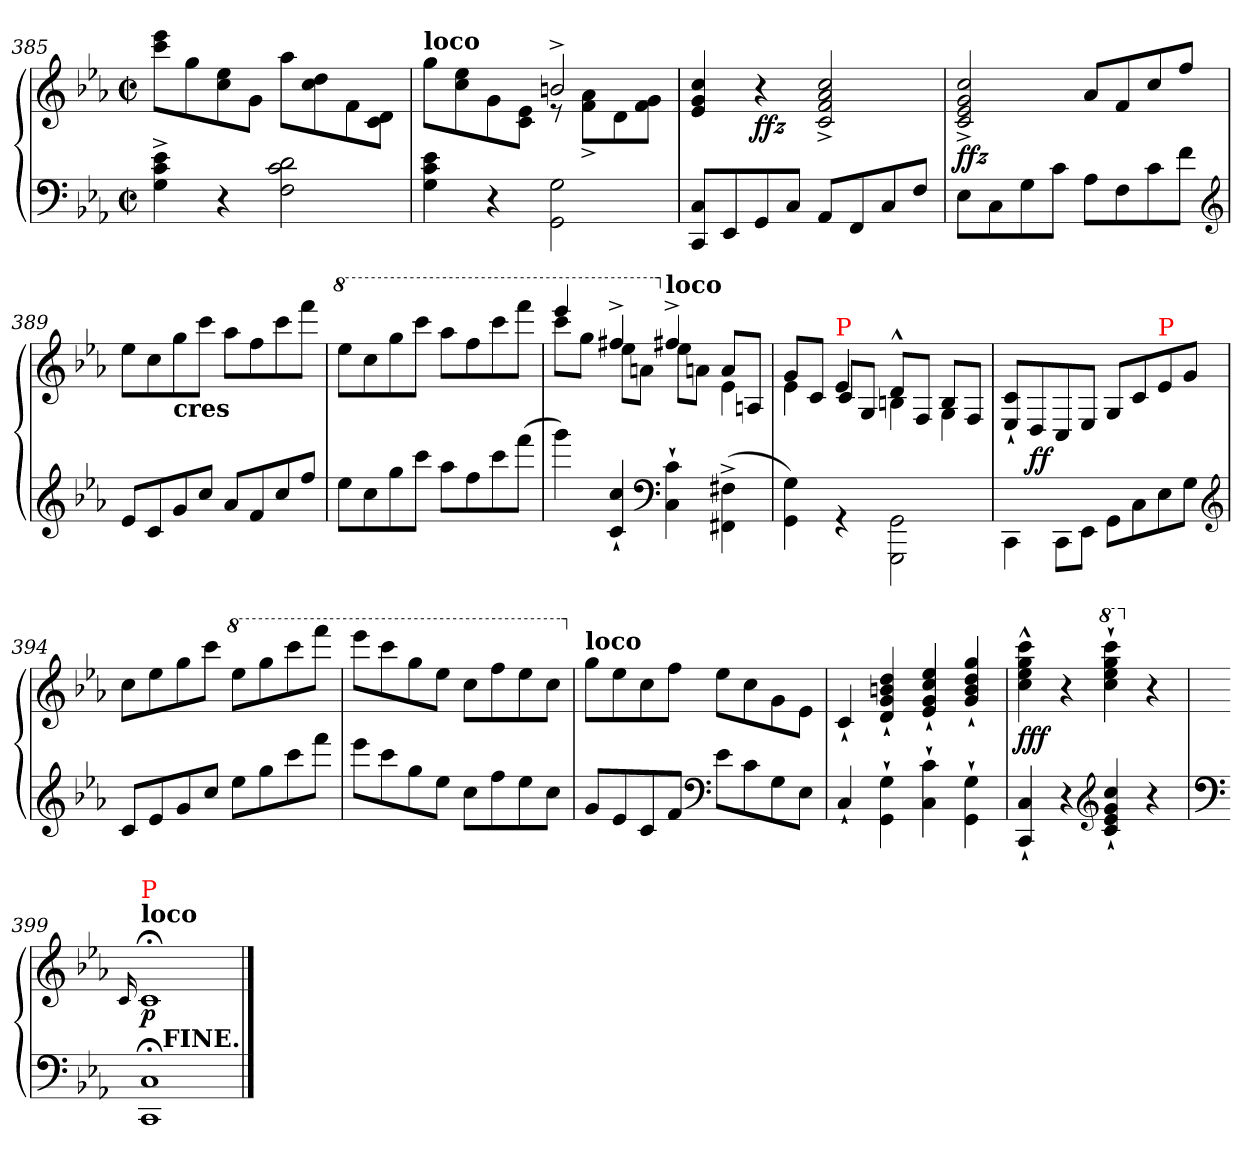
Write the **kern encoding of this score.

**kern	**kern	**dynam
*part1	*part1	*part1
*staff2	*staff1	*staff1/2
*clefF4	*clefG2	*
*k[b-e-a-]	*k[b-e-a-]	*
*c:	*c:	*
*M2/2	*M2/2	*
*met(c|)	*met(c|)	*
=385	=385	=385
4e-^ 4c^ 4G^	8eee- 8cccL	.
.	8gg	.
4r	8ee- 8cc	.
.	8gJ	.
2d 2c 2F	8aa-\L	.
.	8dd\ 8cc\	.
.	8f\	.
.	8d\ 8c\J	.
=386	=386	=386
*	*^	*
!	!LO:TX:a:B:t=loco	!	!
4e- 4c 4G	2ryy	8gg\L	.
.	.	8ee-\ 8cc\	.
4r	.	8g\	.
.	.	8e-\ 8c\J	.
2G\ 2GG\	2bn^>	8re	.
.	.	8a-^ 8f^L	.
.	.	8d	.
.	.	8g 8fJ	.
*	*v	*v	*
=387	=387	=387
8C 8CCL	4cc 4g 4e-	.
8EE-	.	.
!	!	!LO:DY:b
8GG	4r	ffz
8CJ	.	.
8AA-L	2cc^> 2a-^> 2f^> 2c^>	.
8FF	.	.
8C	.	.
8FJ	.	.
=388	=388	=388
!	!	!LO:DY:b
8E-L	2cc^> 2g^> 2e-^> 2c^>	ffz
8C	.	.
8G	.	.
8cJ	.	.
8A-L	8a-/L	.
8F	8f/	.
8c	8cc/	.
8fJ	8ff/J	.
*clefG2	*	*
=389	=389	=389
8e-L	8ee-L	.
8c	8cc	.
!	!LO:TX:b:B:t=cres	!
8g	8gg	.
8ccJ	8cccJ	.
8a-/L	8aa-L	.
8f/	8ff	.
8cc/	8ccc	.
8ff/J	8fffJ	.
=390	=390	=390
*	*8va	*
8ee-L	8eee-L	.
8cc	8ccc	.
8gg	8ggg	.
8cccJ	8ccccJ	.
8aa-L	8aaa-L	.
8ff	8fff	.
8ccc	8cccc	.
(8fffJ	8ffffJ	.
=391	=391	=391
*	*^	*
4ggg)	4eeee-	8ccccL	.
.	.	8gggJ	.
4cc` 4c`	4fff#X^	8eee-L	.
.	.	8aanJ	.
*clefF4	*	*	*
*	*X8va	*	*
!	!LO:TX:a:B:t=loco	!	!
4c` 4C`	4ff#X^	8ee-L	.
.	.	8anJ	.
(4F#X^>\ 4FF#X^>\	8aL	4e-	.
.	8AnJ	.	.
=392	=392	=392	=392
4G\ 4GG\)	8gL	4e-	.
.	8cJ	.	.
!	!LO:TX:a:color=red:t=P	!	!
4rGG	4e-	8c\L	.
.	.	8G/J	.
2GG\ 2GGG\	8d^^/L	4Bn\	.
.	8F/J	.	.
.	8B/L	4G\	.
.	8F/J	.	.
*	*v	*v	*
=393	=393	=393
4CC\	8c`>/ 8E-`>/L	.
!	!	!LO:DY:b
.	8D/	ff
8CC\L	8C/	.
8EE-\J	8E-/J	.
8GG\L	8G/L	.
8C\	8c/	.
!	!LO:TX:a:color=red:t=P	!
8E-	8e-	.
8GJ	8gJ	.
*clefG2	*	*
=394	=394	=394
8cL	8ccL	.
8e-	8ee-	.
8g	8gg	.
8ccJ	8cccJ	.
*	*8va	*
8ee-L	8eee-L	.
8gg	8ggg	.
8ccc	8cccc	.
8fffJ	8ffffJ	.
=395	=395	=395
8eee-L	8eeee-L	.
8ccc	8cccc	.
8gg	8ggg	.
8ee-J	8eee-J	.
8ccL	8cccL	.
8ff	8fff	.
8ee-	8eee-	.
8ccJ	8cccJ	.
=396	=396	=396
*	*X8va	*
!	!LO:TX:a:B:t=loco	!
8gL	8ggL	.
8e-	8ee-	.
8c	8cc	.
8fJ	8ffJ	.
*clefF4	*	*
8e-L	8ee-\L	.
8c	8cc\	.
8G	8g\	.
8E-J	8e-\J	.
=397	=397	=397
4C`<	4c`<	.
4G`>\ 4GG`>\	4dd` 4bn` 4g` 4d`	.
4c`> 4C`>	4ee-` 4cc` 4g` 4e-`	.
4G`>\ 4GG`>\	4gg`/ 4dd`/ 4b`/ 4g`/	.
=398	=398	=398
!	!	!LO:DY:b
4C`</ 4CC`</	4ccc^^> 4gg^^> 4ee-^^> 4cc^^>	fff
4r	4r	.
*clefG2	*	*
*	*8va	*
4cc`< 4g`< 4e-`< 4c`<	4cccc`> 4ggg`> 4eee-`> 4ccc`>	.
*	*X8va	*
4r	4r	.
=399	=399	=399
*clefF4	*	*
.	16qqc/	.
!	!LO:TX:a:B:t=loco	!
!	!LO:TX:a:color=red:t=P	!
!	!	!LO:DY:b
1C;< 1CC;<	1c;<	p
!LO:TX:a:B:rj:t=FINE.	!	!
==	==	==
*-	*-	*-
